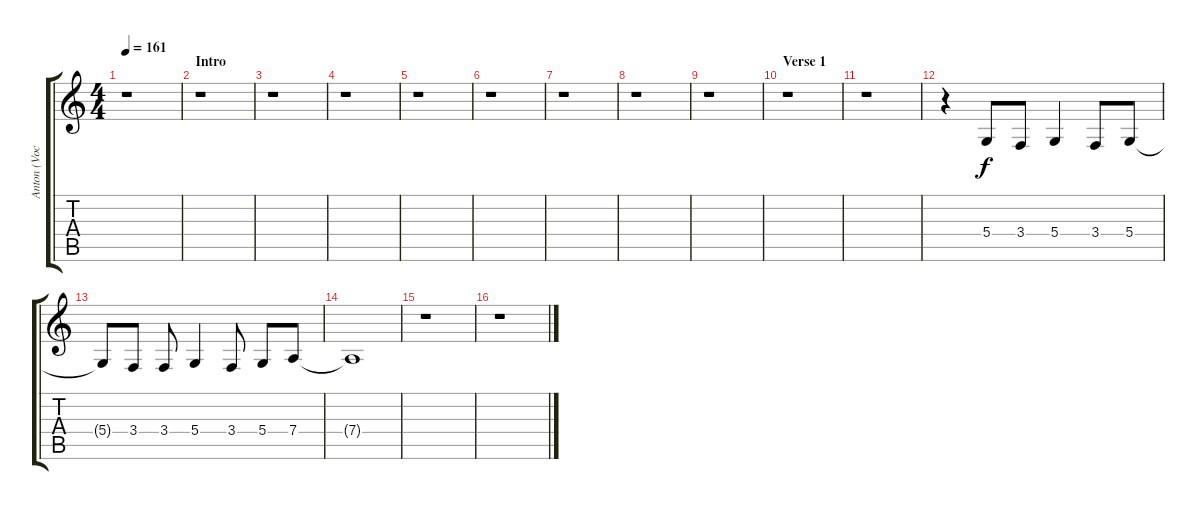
\track ("Anton (Vocals)" "Anton (Voc") {instrument acousticgrandpiano}
\staff {score tabs}
\tuning (E4 B3 G3 D3 A2 E2) {hide}
\ts (4 4)
\tempo 161
\clef g2
\ks c
r.1{dy f} |
\section ("" "Intro")
r.1 |
r.1 |
r.1 |
r.1 |
r.1 |
r.1 |
r.1 |
r.1 |
\section ("" "Verse 1")
r.1 |
r.1 |
r.4 5.4.8 3.4.8 5.4.4 3.4.8 5.4.8 |
5.4{t}.8 3.4.8 3.4.8 5.4.4 3.4.8 5.4.8 7.4.8 |
7.4{t}.1 |
r.1 |
r.1
